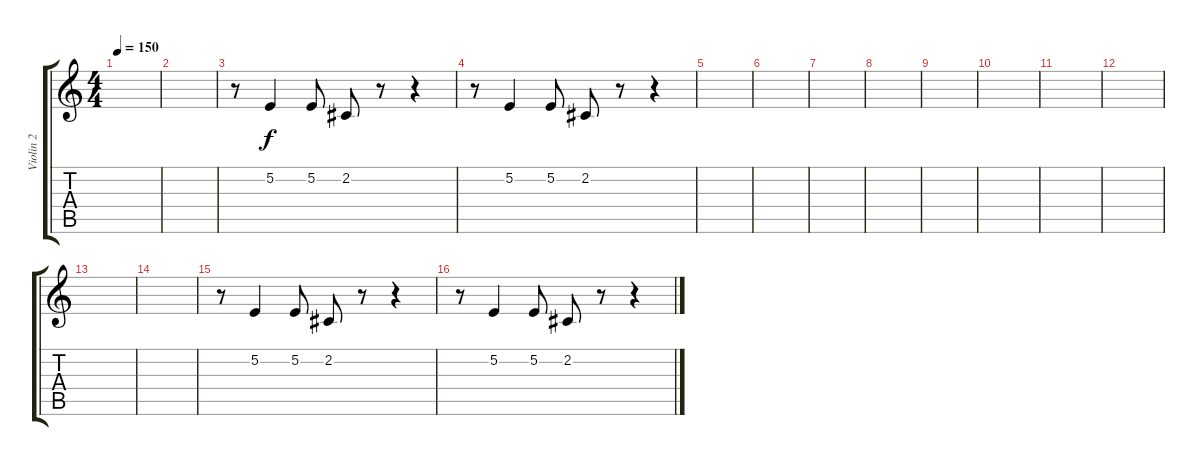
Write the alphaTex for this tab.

\track ("Violin 2" "Violin 2") {instrument violin}
\staff {score tabs}
\tuning (E4 B3 G3 D3 A2 E2) {hide}
\ts (4 4)
\tempo 150
\clef g2
\ks c
|
|
r.8 5.2.4 5.2.8 2.2.8 r.8 r.4 |
r.8 5.2.4 5.2.8 2.2.8 r.8 r.4 |
|
|
|
|
|
|
|
|
|
|
r.8 5.2.4 5.2.8 2.2.8 r.8 r.4 |
r.8 5.2.4 5.2.8 2.2.8 r.8 r.4
